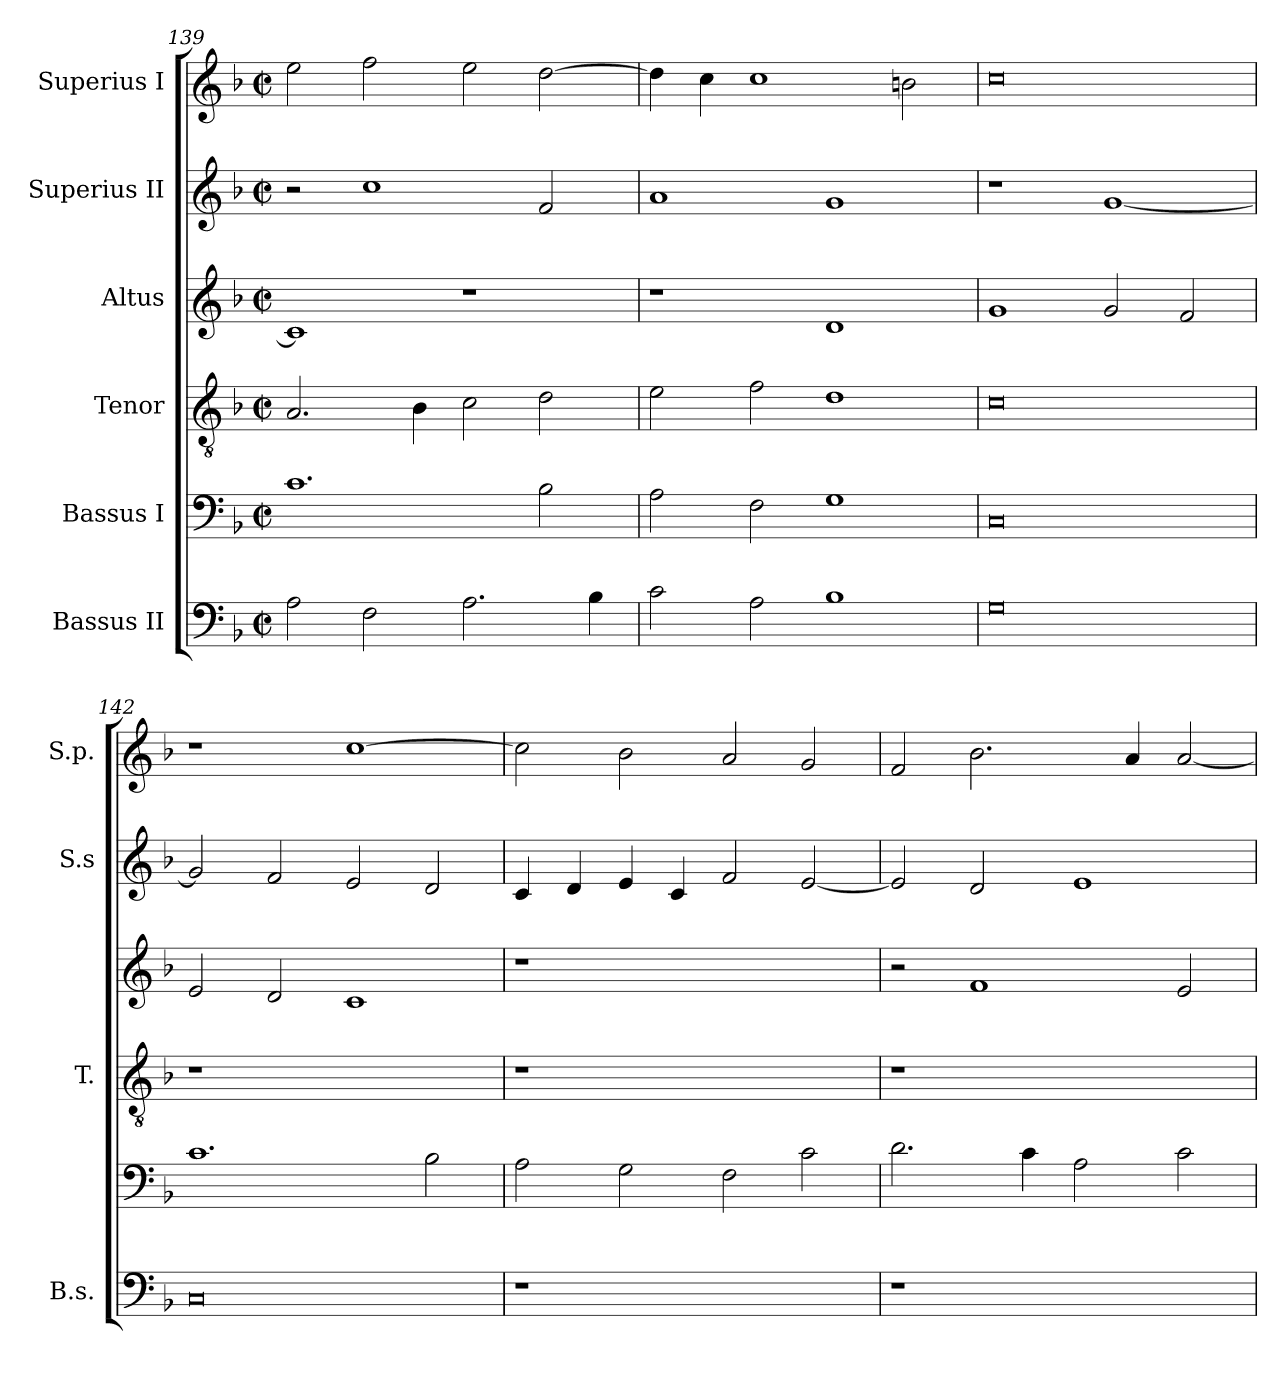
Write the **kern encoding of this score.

**kern	**kern	**kern	**kern	**kern	**kern
*part6	*part5	*part4	*part3	*part2	*part1
*staff6	*staff5	*staff4	*staff3	*staff2	*staff1
*I"Bassus II	*I"Bassus I	*I"Tenor	*I"Altus	*I"Superius II	*I"Superius I
*I'B.s.	*	*I'T.	*	*I'S.s	*I'S.p.
*clefF4	*clefF4	*clefGv2	*clefG2	*clefG2	*clefG2
*	*	*ITrd7c12	*	*	*
*k[b-]	*k[b-]	*k[b-]	*k[b-]	*k[b-]	*k[b-]
*F:	*F:	*F:	*F:	*F:	*F:
*M2/2	*M2/2	*M2/2	*M2/2	*M2/2	*M2/2
*met(c|)	*met(c|)	*met(c|)	*met(c|)	*met(c|)	*met(c|)
=139	=139	=139	=139	=139	=139
2Ai\	1.ci	2.AAi/	1ci]	2r	2eei\
2Fi\	.	.	.	1cci	2ffi\
.	.	4BB-i\	.	.	.
2.Ai\	.	2Ci\	1r	.	2eei\
.	2B-i\	2Di\	.	2fi/	[>2ddi\
4B-i\	.	.	.	.	.
=140	=140	=140	=140	=140	=140
2ci\	2Ai\	2Ei\	1r	1ai	4ddi\]
.	.	.	.	.	4cci\
2Ai\	2Fi\	2Fi\	.	.	1cci
1B-i	1Gi	1Di	1di	1gi	.
.	.	.	.	.	2bni\
=141	=141	=141	=141	=141	=141
0Gi	0Ci	0Ci	1gi	1r	0cci
.	.	.	2gi/	[<1gi	.
.	.	.	2fi/	.	.
=142	=142	=142	=142	=142	=142
!	!	!LO:N:vis=1	!	!	!
0Ci	1.ci	1r	2ei/	2gi/]	1r
.	.	.	2di/	2fi/	.
.	.	1ryy	1ci	2ei/	[>1cci
.	2B-i\	.	.	2di/	.
!!LO:LB:g=z
=143	=143	=143	=143	=143	=143
!LO:N:vis=1	!	!LO:N:vis=1	!LO:N:vis=1	!	!
1r	2Ai\	1r	1r	4ci/	2cci\]
.	.	.	.	4di/	.
.	2Gi\	.	.	4ei/	2b-i\
.	.	.	.	4ci/	.
1ryy	2Fi\	1ryy	1ryy	2fi/	2ai/
.	2ci\	.	.	[<2ei/	2gi/
=144	=144	=144	=144	=144	=144
!LO:N:vis=1	!	!LO:N:vis=1	!	!	!
1r	2.di\	1r	2r	2ei/]	2fi/
.	.	.	1fi	2di/	2.b-i\
.	4ci\	.	.	.	.
1ryy	2Ai\	1ryy	.	1ei	.
.	.	.	.	.	4ai/
.	2ci\	.	2ei/	.	[<2ai/
=	=	=	=	=	=
*-	*-	*-	*-	*-	*-
